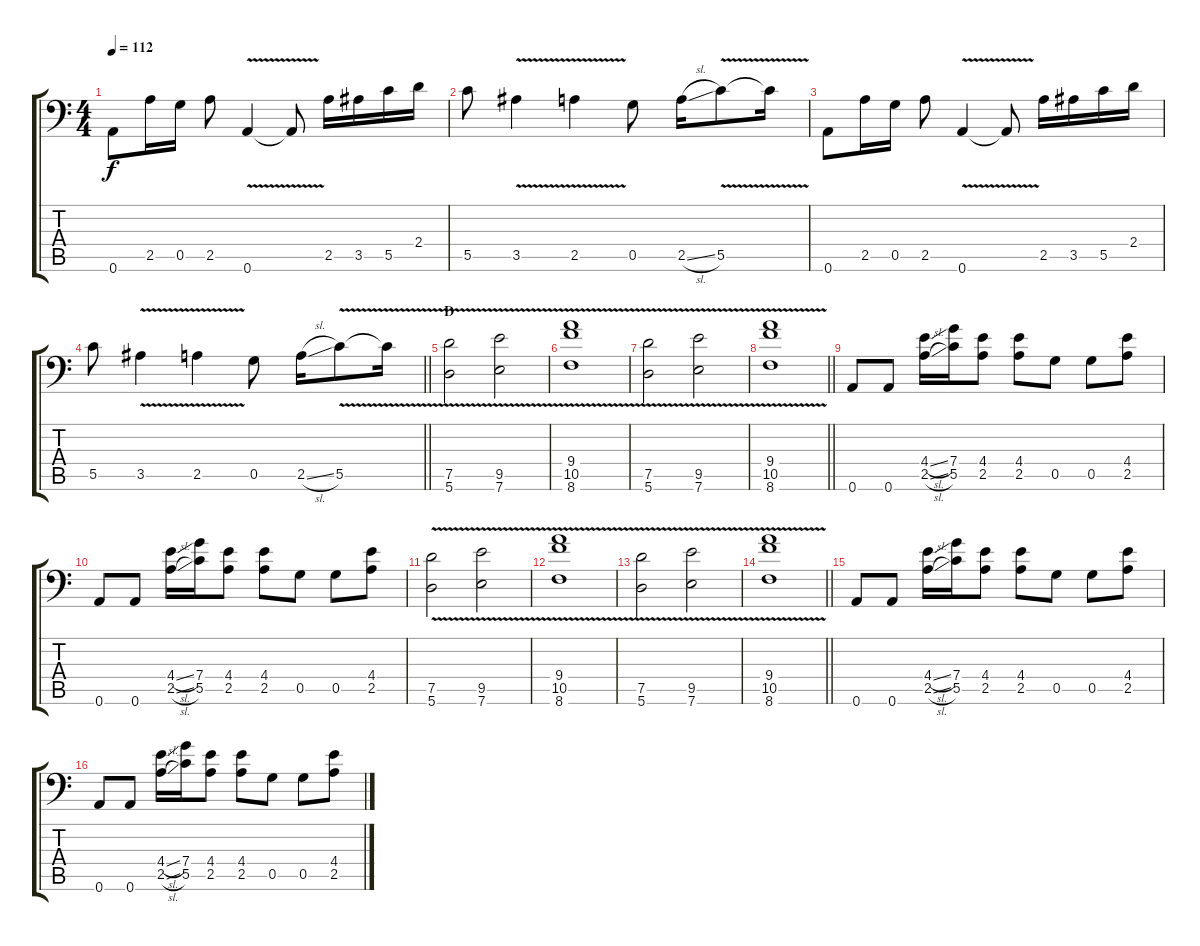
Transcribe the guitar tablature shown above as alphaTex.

\track "" {instrument overdrivenguitar}
\staff {score tabs}
\tuning (D4 A3 F3 C3 G2 A1) {hide}
\ts (4 4)
\tempo 112
\clef f4
\ks c
0.6.8{dy f} 2.5.16 0.5.16 2.5.8 0.6{v}.4 0.6{v t}.8 2.5.16 3.5.16 5.5.16 2.4.16 |
5.5.8 3.5{v}.4 2.5{v}.4 0.5.8 2.5{sl}.16 5.5{v}.8 5.5{v t}.16 |
0.6.8 2.5.16 0.5.16 2.5.8 0.6{v}.4 0.6{v t}.8 2.5.16 3.5.16 5.5.16 2.4.16 |
\barLineRight lightlight
5.5.8 3.5{v}.4 2.5{v}.4 0.5.8 2.5{sl}.16 5.5{v}.8 5.5{v t}.16 |
\section ("" "D")
(7.5{v} 5.6{v}).2 (9.5{v} 7.6{v}).2 |
(9.4{v} 10.5{v} 8.6{v}).1 |
(7.5{v} 5.6{v}).2 (9.5{v} 7.6{v}).2 |
\barLineRight lightlight
(9.4{v} 10.5{v} 8.6{v}).1 |
0.6.8 0.6.8 (4.4{sl} 2.5{sl}).16 (7.4 5.5).16 (4.4 2.5).8 (4.4 2.5).8 0.5.8 0.5.8 (4.4 2.5).8 |
0.6.8 0.6.8 (4.4{sl} 2.5{sl}).16 (7.4 5.5).16 (4.4 2.5).8 (4.4 2.5).8 0.5.8 0.5.8 (4.4 2.5).8 |
(7.5{v} 5.6{v}).2 (9.5{v} 7.6{v}).2 |
(9.4{v} 10.5{v} 8.6{v}).1 |
(7.5{v} 5.6{v}).2 (9.5{v} 7.6{v}).2 |
\barLineRight lightlight
(9.4{v} 10.5{v} 8.6{v}).1 |
0.6.8 0.6.8 (4.4{sl} 2.5{sl}).16 (7.4 5.5).16 (4.4 2.5).8 (4.4 2.5).8 0.5.8 0.5.8 (4.4 2.5).8 |
0.6.8 0.6.8 (4.4{sl} 2.5{sl}).16 (7.4 5.5).16 (4.4 2.5).8 (4.4 2.5).8 0.5.8 0.5.8 (4.4 2.5).8
